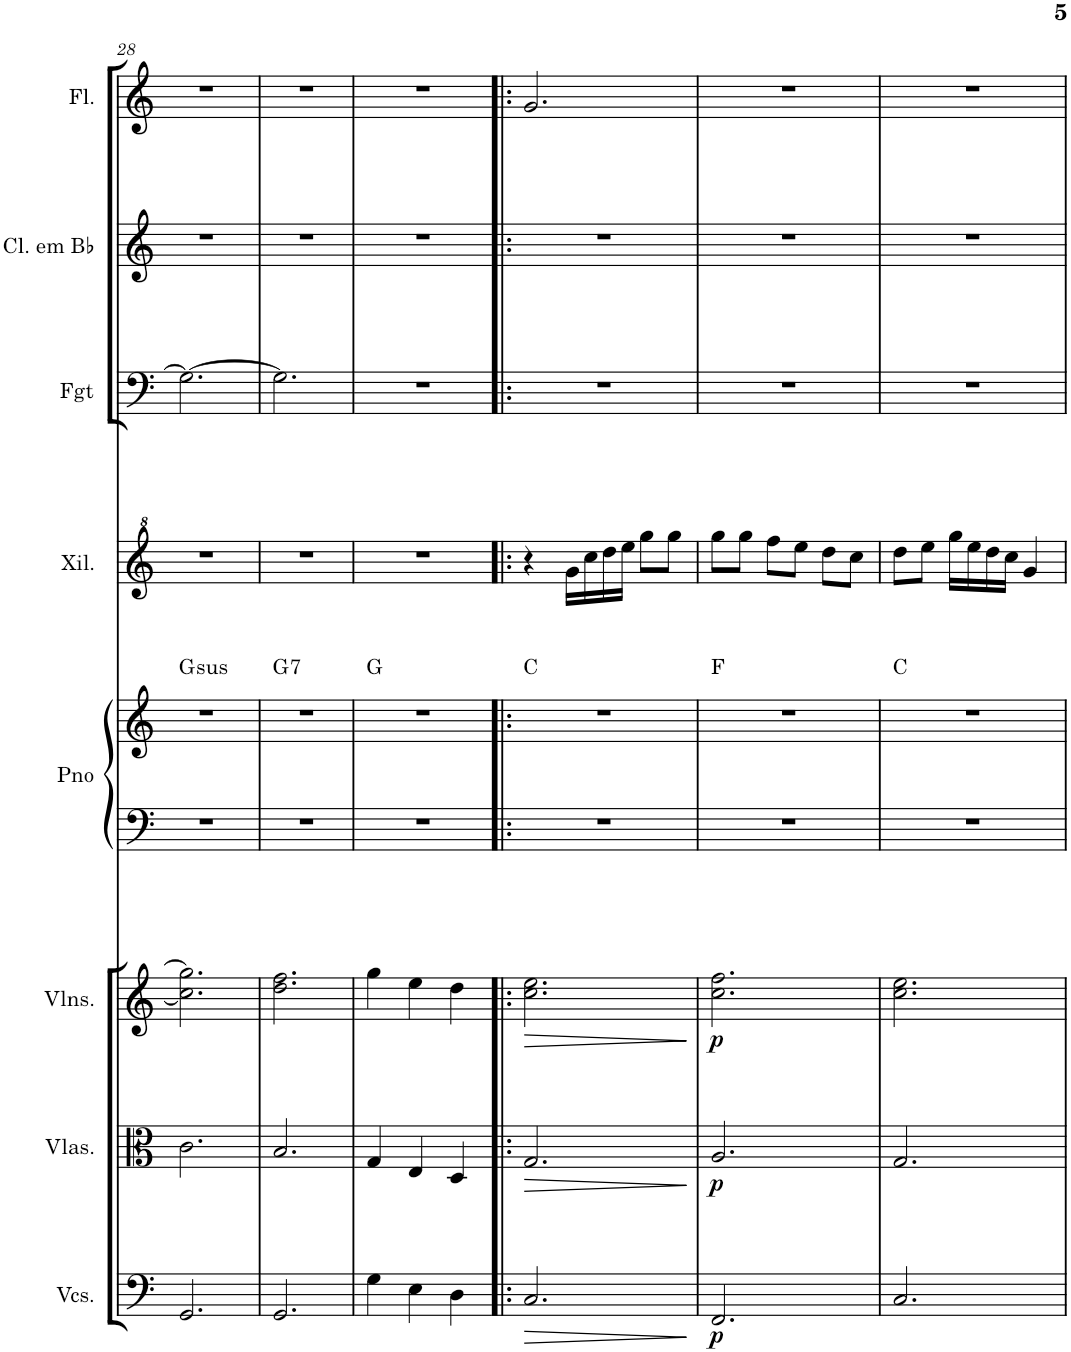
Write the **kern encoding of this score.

**kern	**dynam	**kern	**dynam	**kern	**dynam	**kern	**kern	**harte	**kern	**kern	**kern	**kern
*part8	*part8	*part7	*part7	*part6	*part6	*part5	*part5	*part5	*part4	*part3	*part2	*part1
*staff9	*staff9	*staff8	*staff8	*staff7	*staff7	*staff6	*staff5	*	*staff4	*staff3	*staff2	*staff1
*I"Violoncelos	*	*I"Violas	*	*I"Violinos	*	*I"Piano	*	*	*I"Xilofone	*I"Fagote	*I"Clarinete em Bb	*I"Flauta
*I'Vcs.	*	*I'Vlas.	*	*I'Vlns.	*	*I'Pno	*	*	*I'Xil.	*I'Fgt	*I'Cl. em Bb	*I'Fl.
!!LO:PB:g=z
*clefF4	*	*clefC3	*	*clefG2	*	*clefF4	*clefG2	*	*clefG^2	*clefF4	*clefG2	*clefG2
*	*	*	*	*	*	*	*	*	*	*	*Trd1c2	*
*k[]	*	*k[]	*	*k[]	*	*k[]	*k[]	*	*k[]	*k[]	*k[]	*k[]
*M3/4	*	*M3/4	*	*M3/4	*	*M3/4	*M3/4	*	*M3/4	*M3/4	*M3/4	*M3/4
=28	=28	=28	=28	=28	=28	=28	=28	=28	=28	=28	=28	=28
!	!	!	!	!	!	!	!	!LO:H:kt=sus	!	!	!	!
2.GG/	.	2.c\	.	2.cc\] 2.gg\]	.	2.r	2.r	G:sus4	2.r	2.G\_	2.r	2.r
=29	=29	=29	=29	=29	=29	=29	=29	=29	=29	=29	=29	=29
!	!	!	!	!	!	!	!	!LO:H:kt=7	!	!	!	!
2.GG/	.	2.B/	.	2.dd\ 2.ff\	.	2.r	2.r	G:7	2.r	2.G\]	2.r	2.r
=30	=30	=30	=30	=30	=30	=30	=30	=30	=30	=30	=30	=30
4G\	.	4G/	.	4gg\	.	2.r	2.r	G:maj	2.r	2.r	2.r	2.r
4E\	.	4E/	.	4ee\	.	.	.	.	.	.	.	.
4D\	.	4D/	.	4dd\	.	.	.	.	.	.	.	.
=31!|:	=31!|:	=31!|:	=31!|:	=31!|:	=31!|:	=31!|:	=31!|:	=31!|:	=31!|:	=31!|:	=31!|:	=31!|:
!	!LO:HP:b	!	!LO:HP:b	!	!LO:HP:b	!	!	!	!	!	!	!
2.C/	>	2.G/	>	2.cc\ 2.ee\	>	2.r	2.r	C:maj	4r	2.r	2.r	2.g/
.	.	.	.	.	.	.	.	.	16gg\LL	.	.	.
.	.	.	.	.	.	.	.	.	16ccc\	.	.	.
.	.	.	.	.	.	.	.	.	16ddd\	.	.	.
.	.	.	.	.	.	.	.	.	16eee\JJ	.	.	.
.	.	.	.	.	.	.	.	.	8ggg\L	.	.	.
.	.	.	.	.	.	.	.	.	8ggg\J	.	.	.
.	]	.	]	.	]	.	.	.	.	.	.	.
=32	=32	=32	=32	=32	=32	=32	=32	=32	=32	=32	=32	=32
!	!LO:DY:b	!	!LO:DY:b	!	!LO:DY:b	!	!	!	!	!	!	!
2.FF/	p	2.A/	p	2.cc\ 2.ff\	p	2.r	2.r	F:maj	8ggg\L	2.r	2.r	2.r
.	.	.	.	.	.	.	.	.	8ggg\J	.	.	.
.	.	.	.	.	.	.	.	.	8fff\L	.	.	.
.	.	.	.	.	.	.	.	.	8eee\J	.	.	.
.	.	.	.	.	.	.	.	.	8ddd\L	.	.	.
.	.	.	.	.	.	.	.	.	8ccc\J	.	.	.
=33	=33	=33	=33	=33	=33	=33	=33	=33	=33	=33	=33	=33
2.C/	.	2.G/	.	2.cc\ 2.ee\	.	2.r	2.r	C:maj	8ddd\L	2.r	2.r	2.r
.	.	.	.	.	.	.	.	.	8eee\J	.	.	.
.	.	.	.	.	.	.	.	.	16ggg\LL	.	.	.
.	.	.	.	.	.	.	.	.	16eee\	.	.	.
.	.	.	.	.	.	.	.	.	16ddd\	.	.	.
.	.	.	.	.	.	.	.	.	16ccc\JJ	.	.	.
.	.	.	.	.	.	.	.	.	4gg/	.	.	.
=	=	=	=	=	=	=	=	=	=	=	=	=
*-	*-	*-	*-	*-	*-	*-	*-	*-	*-	*-	*-	*-
